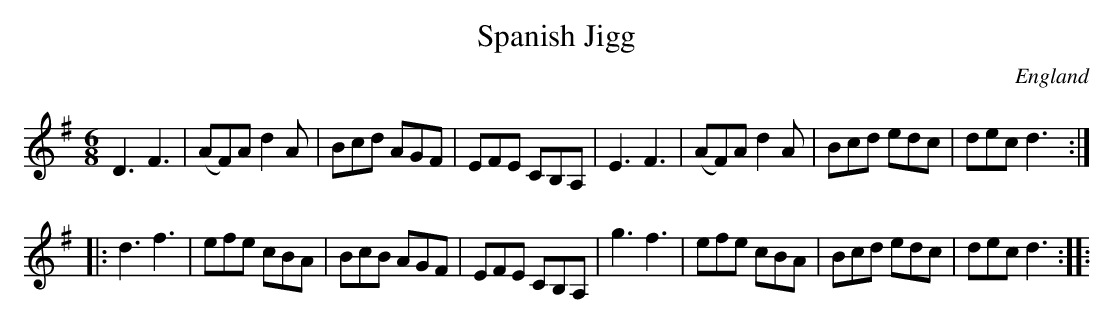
X:1
T:Spanish Jigg
L:1/8
M:6/8
O:England
K:G
D3 F3 | (AF)A d2A | Bcd AGF | EFE CB,A, |\
E3 F3 | (AF)A d2A | Bcd edc | dec d3 ::
d3 f3 | efe cBA | BcB AGF | EFE CB,A, | \
g3 f3 | efe cBA | Bcd edc | dec d3 ::
